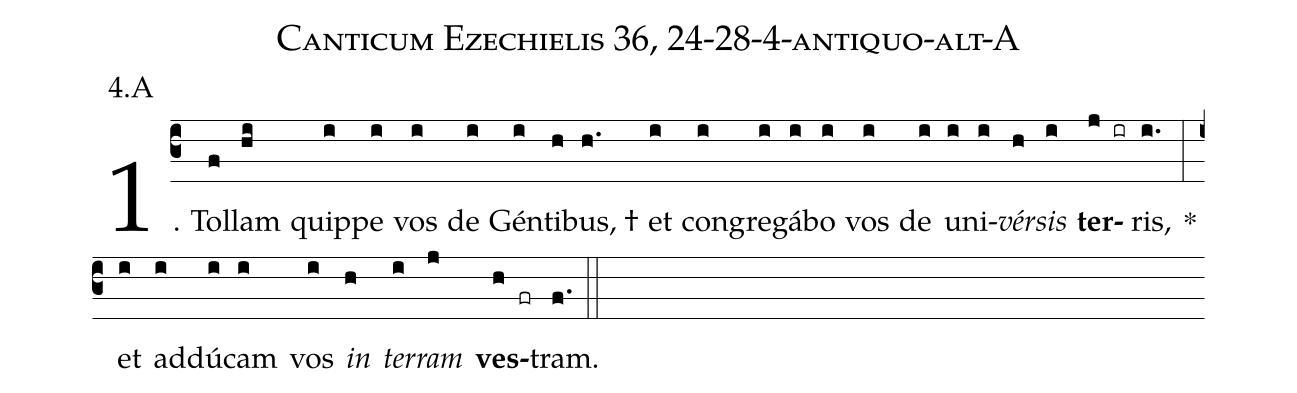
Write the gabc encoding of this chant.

name: Canticum Ezechielis 36, 24-28-4-antiquo-alt-A;
annotation: 4.A;
%%
(c3)1. Tol(f)lam(hi) quip(i)pe(i) vos(i) de(i) Gén(i)ti(h)bus, †(h.) et(i) con(i)gre(i)gá(i)bo(i) vos(i) de(i) u(i)ni(i)<i>vér</i>(h)<i>sis</i>(i) <b>ter</b>(j ir)ris,(i.) *(:) et(i) ad(i)dú(i)cam(i) vos(i) <i>in</i>(h) <i>ter</i>(i)<i>ram</i>(j) <b>ves</b>(h fr)tram.(f.) (::)
